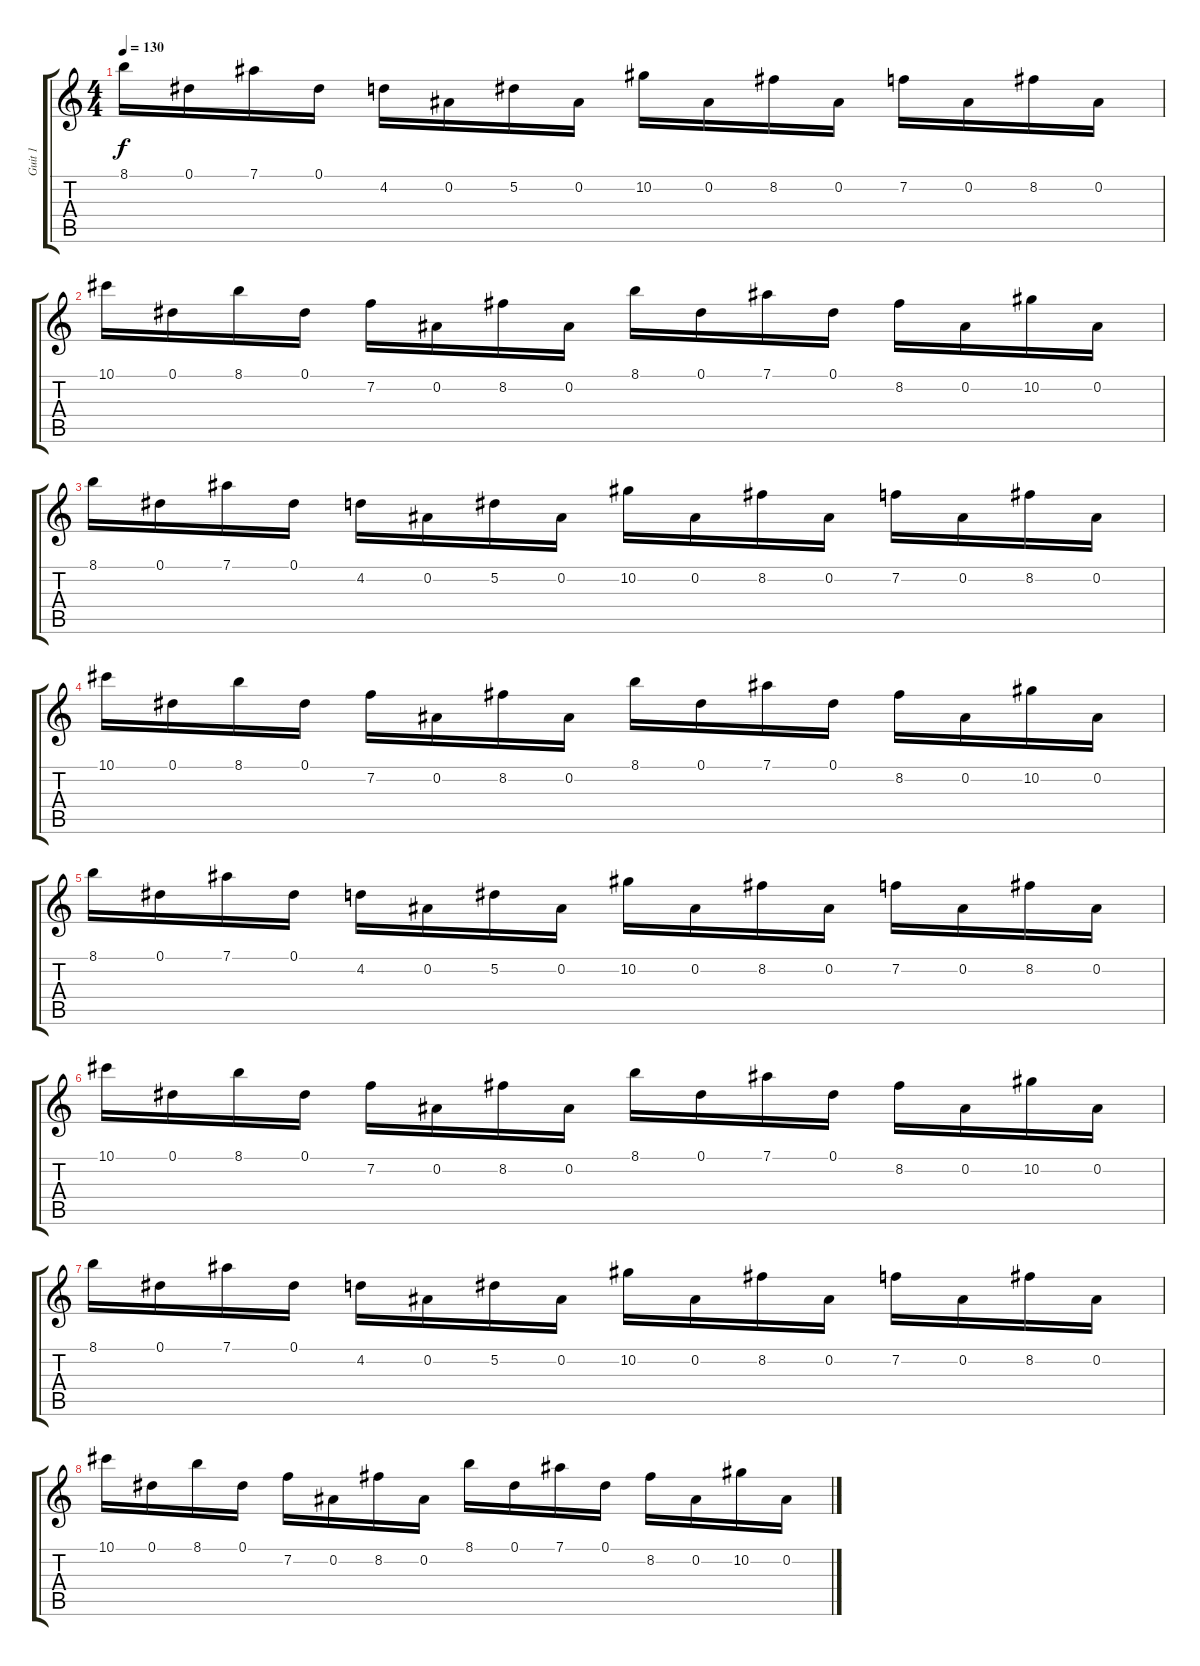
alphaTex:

\track ("Guit 1" "Guit 1") {instrument distortionguitar}
\staff {score tabs}
\tuning (Eb4 Bb3 Gb3 Db3 Ab2 Eb2) {hide}
\ts (4 4)
\tempo 130
\clef g2
\ks c
8.1.16{dy f} 0.1.16 7.1.16 0.1.16 4.2.16 0.2.16 5.2.16 0.2.16 10.2.16 0.2.16 8.2.16 0.2.16 7.2.16 0.2.16 8.2.16 0.2.16 |
10.1.16 0.1.16 8.1.16 0.1.16 7.2.16 0.2.16 8.2.16 0.2.16 8.1.16 0.1.16 7.1.16 0.1.16 8.2.16 0.2.16 10.2.16 0.2.16 |
8.1.16 0.1.16 7.1.16 0.1.16 4.2.16 0.2.16 5.2.16 0.2.16 10.2.16 0.2.16 8.2.16 0.2.16 7.2.16 0.2.16 8.2.16 0.2.16 |
10.1.16 0.1.16 8.1.16 0.1.16 7.2.16 0.2.16 8.2.16 0.2.16 8.1.16 0.1.16 7.1.16 0.1.16 8.2.16 0.2.16 10.2.16 0.2.16 |
8.1.16 0.1.16 7.1.16 0.1.16 4.2.16 0.2.16 5.2.16 0.2.16 10.2.16 0.2.16 8.2.16 0.2.16 7.2.16 0.2.16 8.2.16 0.2.16 |
10.1.16 0.1.16 8.1.16 0.1.16 7.2.16 0.2.16 8.2.16 0.2.16 8.1.16 0.1.16 7.1.16 0.1.16 8.2.16 0.2.16 10.2.16 0.2.16 |
8.1.16 0.1.16 7.1.16 0.1.16 4.2.16 0.2.16 5.2.16 0.2.16 10.2.16 0.2.16 8.2.16 0.2.16 7.2.16 0.2.16 8.2.16 0.2.16 |
10.1.16 0.1.16 8.1.16 0.1.16 7.2.16 0.2.16 8.2.16 0.2.16 8.1.16 0.1.16 7.1.16 0.1.16 8.2.16 0.2.16 10.2.16 0.2.16
